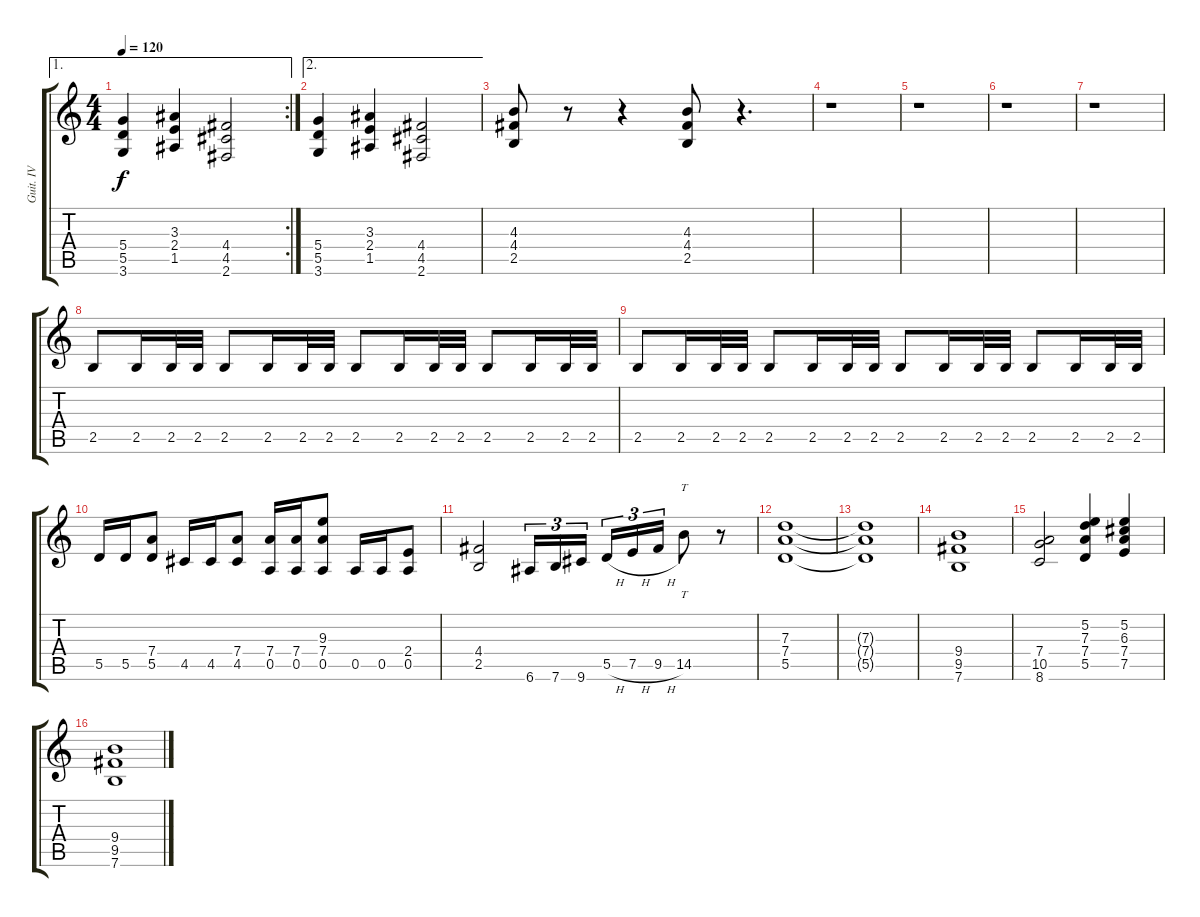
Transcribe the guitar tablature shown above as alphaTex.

\track ("Guit. IV" "Guit. IV") {instrument overdrivenguitar}
\staff {score tabs}
\tuning (E4 B3 G3 D3 A2 E2) {hide}
\ae 1
\rc 2
\ts (4 4)
\tempo 120
\clef g2
\ks c
(5.4 5.5 3.6).4{dy f} (3.3 2.4 1.5).4 (4.4 4.5 2.6).2 |
\ae 2
(5.4 5.5 3.6).4 (3.3 2.4 1.5).4 (4.4 4.5 2.6).2 |
(4.3 4.4 2.5).8 r.8 r.4 (4.3 4.4 2.5).8 r.4{d} |
r.1 |
r.1 |
r.1 |
r.1 |
2.5.8 2.5.16 2.5.32 2.5.32 2.5.8 2.5.16 2.5.32 2.5.32 2.5.8 2.5.16 2.5.32 2.5.32 2.5.8 2.5.16 2.5.32 2.5.32 |
2.5.8 2.5.16 2.5.32 2.5.32 2.5.8 2.5.16 2.5.32 2.5.32 2.5.8 2.5.16 2.5.32 2.5.32 2.5.8 2.5.16 2.5.32 2.5.32 |
5.5.16 5.5.16 (7.4 5.5).8 4.5.16 4.5.16 (7.4 4.5).8 (7.4 0.5).16 (7.4 0.5).16 (9.3 7.4 0.5).8 0.5.16 0.5.16 (2.4 0.5).8 |
(4.4 2.5).2 6.6.16{tu (3 2)} 7.6.16{tu (3 2)} 9.6.16{tu (3 2)} 5.5{h}.16{tu (3 2)} 7.5{h}.16{tu (3 2)} 9.5{h}.16{tu (3 2)} 14.5.8{tt} r.8 |
(7.3 7.4 5.5).1 |
(7.3{t} 7.4{t} 5.5{t}).1 |
(9.4 9.5 7.6).1 |
(7.4 10.5 8.6).2 (5.2 7.3 7.4 5.5).4 (5.2 6.3 7.4 7.5).4 |
(9.4 9.5 7.6).1
